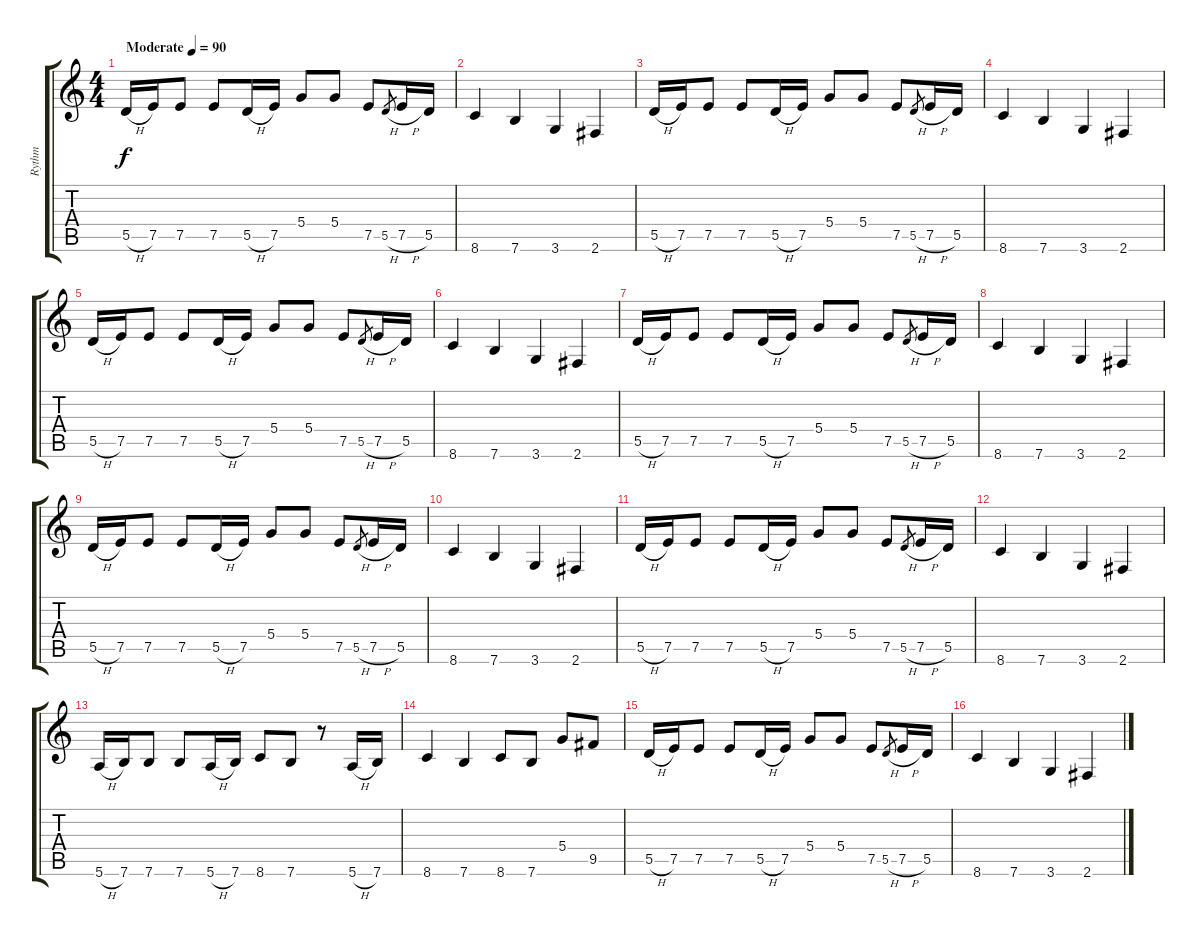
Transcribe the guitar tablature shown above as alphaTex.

\track ("Rythm" "Rythm") {instrument distortionguitar}
\staff {score tabs}
\tuning (E4 B3 G3 D3 A2 E2) {hide}
\ts (4 4)
\tempo (90 "Moderate")
\clef g2
\ks c
5.5{h}.16{dy f instrument distortionguitar} 7.5.16 7.5.8 7.5.8 5.5{h}.16 7.5.16 5.4.8 5.4.8 7.5.8 5.5{h}.8{gr} 7.5{h}.16 5.5.16 |
8.6.4 7.6.4 3.6.4 2.6.4 |
5.5{h}.16 7.5.16 7.5.8 7.5.8 5.5{h}.16 7.5.16 5.4.8 5.4.8 7.5.8 5.5{h}.8{gr} 7.5{h}.16 5.5.16 |
8.6.4 7.6.4 3.6.4 2.6.4 |
5.5{h}.16 7.5.16 7.5.8 7.5.8 5.5{h}.16 7.5.16 5.4.8 5.4.8 7.5.8 5.5{h}.8{gr} 7.5{h}.16 5.5.16 |
8.6.4 7.6.4 3.6.4 2.6.4 |
5.5{h}.16 7.5.16 7.5.8 7.5.8 5.5{h}.16 7.5.16 5.4.8 5.4.8 7.5.8 5.5{h}.8{gr} 7.5{h}.16 5.5.16 |
8.6.4 7.6.4 3.6.4 2.6.4 |
5.5{h}.16 7.5.16 7.5.8 7.5.8 5.5{h}.16 7.5.16 5.4.8 5.4.8 7.5.8 5.5{h}.8{gr} 7.5{h}.16 5.5.16 |
8.6.4 7.6.4 3.6.4 2.6.4 |
5.5{h}.16 7.5.16 7.5.8 7.5.8 5.5{h}.16 7.5.16 5.4.8 5.4.8 7.5.8 5.5{h}.8{gr} 7.5{h}.16 5.5.16 |
8.6.4 7.6.4 3.6.4 2.6.4 |
5.6{h}.16 7.6.16 7.6.8 7.6.8 5.6{h}.16 7.6.16 8.6.8 7.6.8 r.8 5.6{h}.16 7.6.16 |
8.6.4 7.6.4 8.6.8 7.6.8 5.4.8 9.5.8 |
5.5{h}.16 7.5.16 7.5.8 7.5.8 5.5{h}.16 7.5.16 5.4.8 5.4.8 7.5.8 5.5{h}.8{gr} 7.5{h}.16 5.5.16 |
8.6.4 7.6.4 3.6.4 2.6.4
